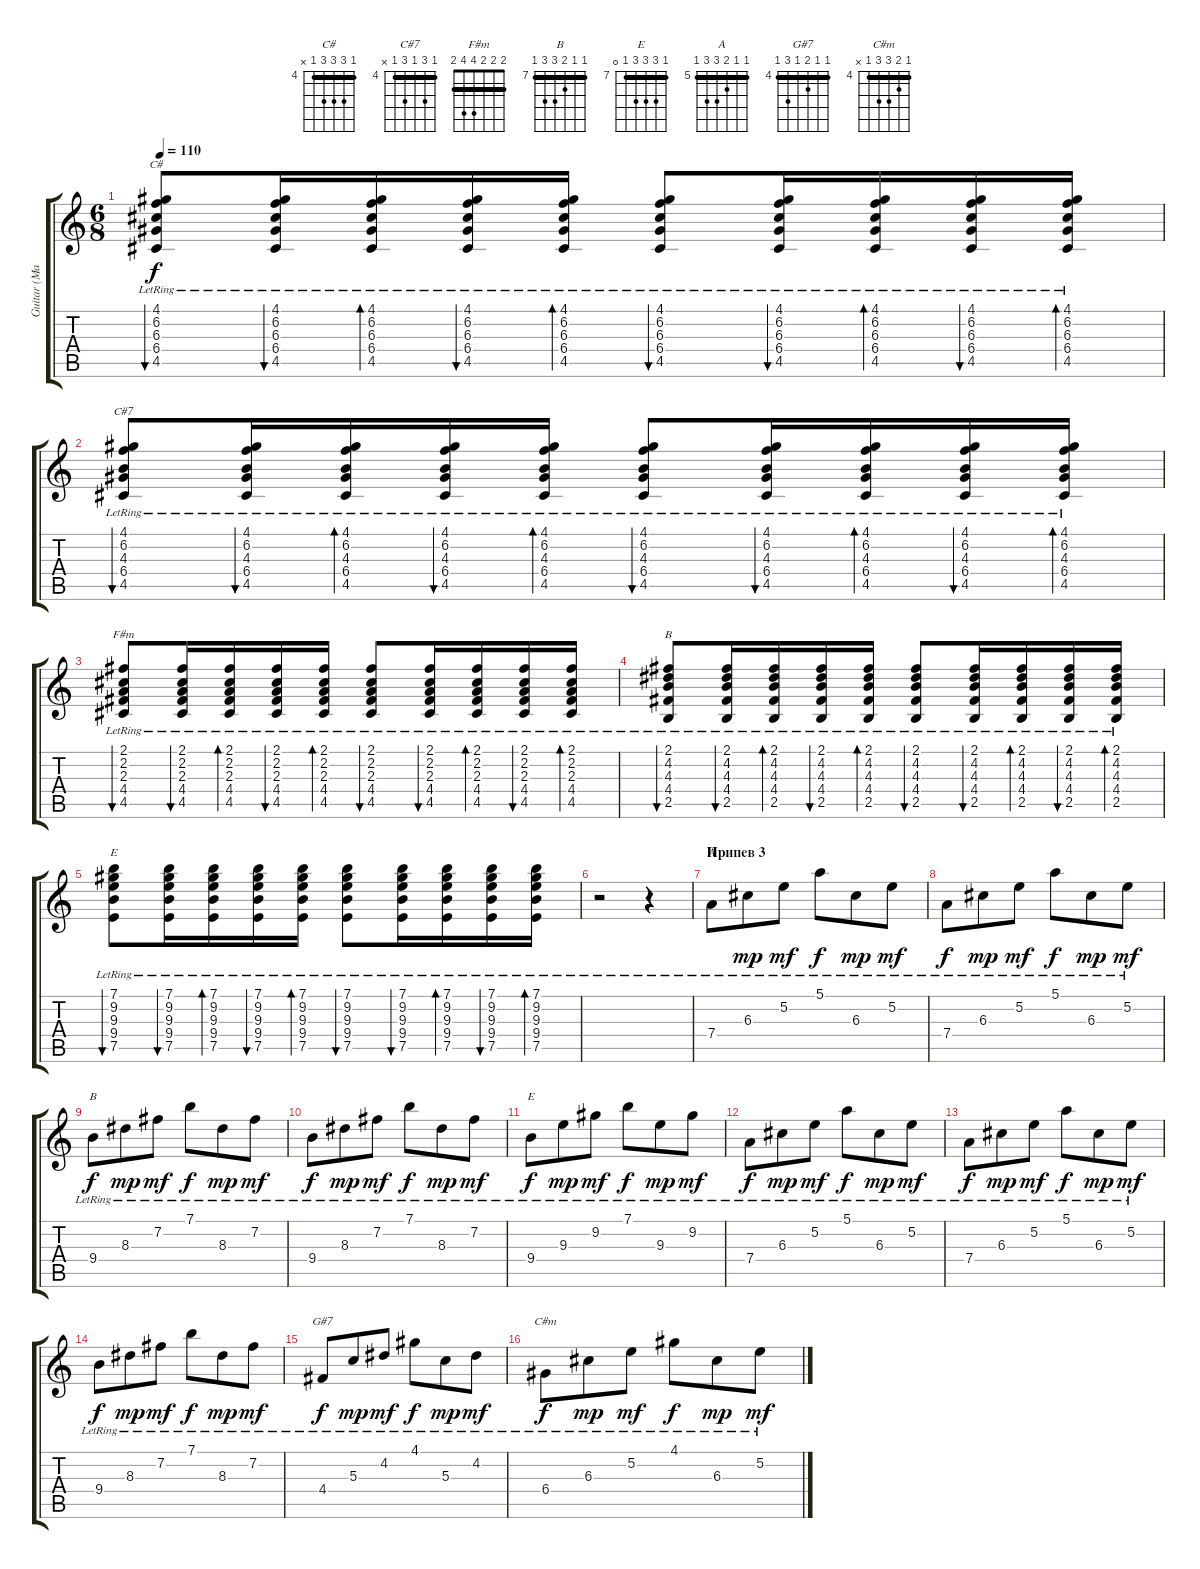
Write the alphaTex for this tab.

\track ("Guitar (Makarevich)" "Guitar (Ma") {instrument acousticguitarsteel}
\staff {score tabs}
\tuning (E4 B3 G3 D3 A2 E2) {hide}
\chord ("C#" 4 6 6 6 4 x) {firstfret 4 barre 4}
\chord ("C#7" 4 6 4 6 4 x) {firstfret 4 barre 4}
\chord ("F#m" 2 2 2 4 4 2) {barre 2}
\chord ("B" 2 4 4 4 2 x) {barre 2}
\chord ("E" 7 9 9 9 7 x) {firstfret 7 barre 7}
\chord ("A" 5 5 6 7 7 5) {firstfret 5 barre 5}
\chord ("B" 7 7 8 9 9 7) {firstfret 7 barre 7}
\chord ("E" 7 9 9 9 7 0) {firstfret 7 barre 7}
\chord ("G#7" 4 4 5 4 6 4) {firstfret 4 barre 4}
\chord ("C#m" 4 5 6 6 4 x) {firstfret 4 barre 4}
\ts (6 8)
\tempo 110
\clef g2
\ks c
(4.1{lr} 6.2{lr} 6.3{lr} 6.4{lr} 4.5{lr}).8{bu 120 ch "C#" dy f} (4.1{lr} 6.2{lr} 6.3{lr} 6.4{lr} 4.5{lr}).16{bu 120} (4.1{lr} 6.2{lr} 6.3{lr} 6.4{lr} 4.5{lr}).16{bd 120} (4.1{lr} 6.2{lr} 6.3{lr} 6.4{lr} 4.5{lr}).16{bu 120} (4.1{lr} 6.2{lr} 6.3{lr} 6.4{lr} 4.5{lr}).16{bd 120} (4.1{lr} 6.2{lr} 6.3{lr} 6.4{lr} 4.5{lr}).8{bu 120} (4.1{lr} 6.2{lr} 6.3{lr} 6.4{lr} 4.5{lr}).16{bu 120} (4.1{lr} 6.2{lr} 6.3{lr} 6.4{lr} 4.5{lr}).16{bd 120} (4.1{lr} 6.2{lr} 6.3{lr} 6.4{lr} 4.5{lr}).16{bu 120} (4.1{lr} 6.2{lr} 6.3{lr} 6.4{lr} 4.5{lr}).16{bd 120} |
(4.1{lr} 6.2{lr} 4.3{lr} 6.4{lr} 4.5{lr}).8{bu 120 ch "C#7"} (4.1{lr} 6.2{lr} 4.3{lr} 6.4{lr} 4.5{lr}).16{bu 120} (4.1{lr} 6.2{lr} 4.3{lr} 6.4{lr} 4.5{lr}).16{bd 120} (4.1{lr} 6.2{lr} 4.3{lr} 6.4{lr} 4.5{lr}).16{bu 120} (4.1{lr} 6.2{lr} 4.3{lr} 6.4{lr} 4.5{lr}).16{bd 120} (4.1{lr} 6.2{lr} 4.3{lr} 6.4{lr} 4.5{lr}).8{bu 120} (4.1{lr} 6.2{lr} 4.3{lr} 6.4{lr} 4.5{lr}).16{bu 120} (4.1{lr} 6.2{lr} 4.3{lr} 6.4{lr} 4.5{lr}).16{bd 120} (4.1{lr} 6.2{lr} 4.3{lr} 6.4{lr} 4.5{lr}).16{bu 120} (4.1{lr} 6.2{lr} 4.3{lr} 6.4{lr} 4.5{lr}).16{bd 120} |
(2.1{lr} 2.2{lr} 2.3{lr} 4.4{lr} 4.5{lr}).8{bu 120 ch "F#m"} (2.1{lr} 2.2{lr} 2.3{lr} 4.4{lr} 4.5{lr}).16{bu 120} (2.1{lr} 2.2{lr} 2.3{lr} 4.4{lr} 4.5{lr}).16{bd 120} (2.1{lr} 2.2{lr} 2.3{lr} 4.4{lr} 4.5{lr}).16{bu 120} (2.1{lr} 2.2{lr} 2.3{lr} 4.4{lr} 4.5{lr}).16{bd 120} (2.1{lr} 2.2{lr} 2.3{lr} 4.4{lr} 4.5{lr}).8{bu 120} (2.1{lr} 2.2{lr} 2.3{lr} 4.4{lr} 4.5{lr}).16{bu 120} (2.1{lr} 2.2{lr} 2.3{lr} 4.4{lr} 4.5{lr}).16{bd 120} (2.1{lr} 2.2{lr} 2.3{lr} 4.4{lr} 4.5{lr}).16{bu 120} (2.1{lr} 2.2{lr} 2.3{lr} 4.4{lr} 4.5{lr}).16{bd 120} |
(2.1{lr} 4.2{lr} 4.3{lr} 4.4{lr} 2.5{lr}).8{bu 120 ch "B"} (2.1{lr} 4.2{lr} 4.3{lr} 4.4{lr} 2.5{lr}).16{bu 120} (2.1{lr} 4.2{lr} 4.3{lr} 4.4{lr} 2.5{lr}).16{bd 120} (2.1{lr} 4.2{lr} 4.3{lr} 4.4{lr} 2.5{lr}).16{bu 120} (2.1{lr} 4.2{lr} 4.3{lr} 4.4{lr} 2.5{lr}).16{bd 120} (2.1{lr} 4.2{lr} 4.3{lr} 4.4{lr} 2.5{lr}).8{bu 120} (2.1{lr} 4.2{lr} 4.3{lr} 4.4{lr} 2.5{lr}).16{bu 120} (2.1{lr} 4.2{lr} 4.3{lr} 4.4{lr} 2.5{lr}).16{bd 120} (2.1{lr} 4.2{lr} 4.3{lr} 4.4{lr} 2.5{lr}).16{bu 120} (2.1{lr} 4.2{lr} 4.3{lr} 4.4{lr} 2.5{lr}).16{bd 120} |
(7.1{lr} 9.2{lr} 9.3{lr} 9.4{lr} 7.5{lr}).8{bu 120 ch "E"} (7.1{lr} 9.2{lr} 9.3{lr} 9.4{lr} 7.5{lr}).16{bu 120} (7.1{lr} 9.2{lr} 9.3{lr} 9.4{lr} 7.5{lr}).16{bd 120} (7.1{lr} 9.2{lr} 9.3{lr} 9.4{lr} 7.5{lr}).16{bu 120} (7.1{lr} 9.2{lr} 9.3{lr} 9.4{lr} 7.5{lr}).16{bd 120} (7.1{lr} 9.2{lr} 9.3{lr} 9.4{lr} 7.5{lr}).8{bu 120} (7.1{lr} 9.2{lr} 9.3{lr} 9.4{lr} 7.5{lr}).16{bu 120} (7.1{lr} 9.2{lr} 9.3{lr} 9.4{lr} 7.5{lr}).16{bd 120} (7.1{lr} 9.2{lr} 9.3{lr} 9.4{lr} 7.5{lr}).16{bu 120} (7.1{lr} 9.2{lr} 9.3{lr} 9.4{lr} 7.5{lr}).16{bd 120} |
r.2 r.4 |
\section ("" "Припев 3")
7.4{lr}.8{ch "A" volume 10} 6.3{lr}.8{dy mp} 5.2{lr}.8{dy mf} 5.1{lr}.8{dy f} 6.3{lr}.8{dy mp} 5.2{lr}.8{dy mf} |
7.4{lr}.8{dy f} 6.3{lr}.8{dy mp} 5.2{lr}.8{dy mf} 5.1{lr}.8{dy f} 6.3{lr}.8{dy mp} 5.2{lr}.8{dy mf} |
9.4{lr}.8{ch "B" dy f} 8.3{lr}.8{dy mp} 7.2{lr}.8{dy mf} 7.1{lr}.8{dy f} 8.3{lr}.8{dy mp} 7.2{lr}.8{dy mf} |
9.4{lr}.8{dy f} 8.3{lr}.8{dy mp} 7.2{lr}.8{dy mf} 7.1{lr}.8{dy f} 8.3{lr}.8{dy mp} 7.2{lr}.8{dy mf} |
9.4{lr}.8{ch "E" dy f} 9.3{lr}.8{dy mp} 9.2{lr}.8{dy mf} 7.1{lr}.8{dy f} 9.3{lr}.8{dy mp} 9.2{lr}.8{dy mf} |
7.4{lr}.8{dy f} 6.3{lr}.8{dy mp} 5.2{lr}.8{dy mf} 5.1{lr}.8{dy f} 6.3{lr}.8{dy mp} 5.2{lr}.8{dy mf} |
7.4{lr}.8{dy f} 6.3{lr}.8{dy mp} 5.2{lr}.8{dy mf} 5.1{lr}.8{dy f} 6.3{lr}.8{dy mp} 5.2{lr}.8{dy mf} |
9.4{lr}.8{dy f} 8.3{lr}.8{dy mp} 7.2{lr}.8{dy mf} 7.1{lr}.8{dy f} 8.3{lr}.8{dy mp} 7.2{lr}.8{dy mf} |
4.4{lr}.8{ch "G#7" dy f} 5.3{lr}.8{dy mp} 4.2{lr}.8{dy mf} 4.1{lr}.8{dy f} 5.3{lr}.8{dy mp} 4.2{lr}.8{dy mf} |
6.4{lr}.8{ch "C#m" dy f} 6.3{lr}.8{dy mp} 5.2{lr}.8{dy mf} 4.1{lr}.8{dy f} 6.3{lr}.8{dy mp} 5.2{lr}.8{dy mf}
